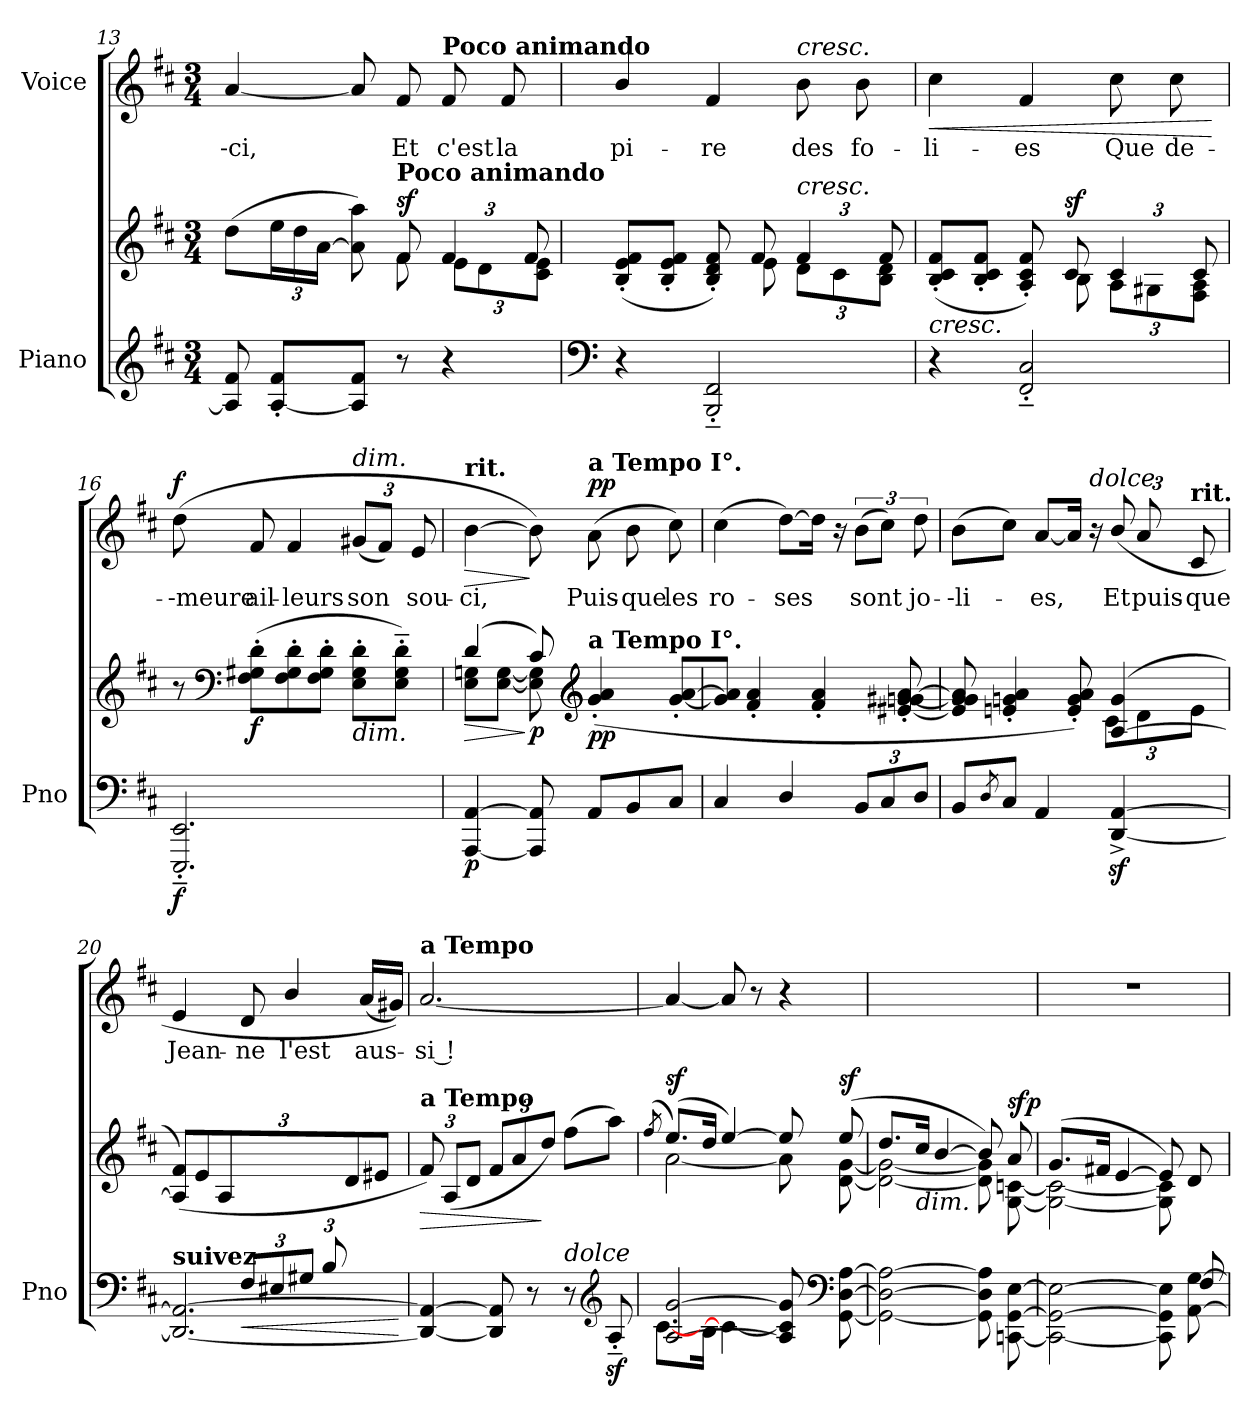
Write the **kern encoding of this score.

**kern	**kern	**dynam	**kern	**text	**dynam
*part2	*part2	*part2	*part1	*part1	*part1
*staff3	*staff2	*staff2/3	*staff1	*staff1	*staff1
*I"Piano	*	*	*I"Voice	*	*
*I'Pno	*	*	*	*	*
*clefG2	*clefG2	*	*clefG2	*	*
*k[f#c#]	*k[f#c#]	*	*k[f#c#]	*	*
*M3/4	*M3/4	*	*M3/4	*	*
=13	=13	=13	=13	=13	=13
*	*^	*	*	*	*
8A/] 8f#/	(8dd\L	4.ryy	.	[4a/	--ci,	.
[8A/' 8f#/'L	24ee\L	.	.	.	.	.
.	24dd\	.	.	.	.	.
.	[<24a\JJ	.	.	.	.	.
8A/] 8f#/J	8a\] 8aa\)	.	.	8a/]	.	.
!	!LO:TX:a:B:t=Poco  animando	!	!	!	!	!
!	!	!	!LO:DY:a	!	!	!
8r	8f#/	8f#\	sf	8f#/	Et	.
*	*Xbrackettup	*	*	*	*	*
!	!	!	!	!LO:TX:a:B:t=Poco  animando	!	!
4r	6f#/	12e\L	.	8f#/	c'est	.
.	.	12d\	.	.	.	.
.	.	.	.	8f#/	la	.
.	12f#/	12c#\ 12e\J	.	.	.	.
=14	=14	=14	=14	=14	=14	=14
*clefF4	*	*	*	*	*	*
4r	(8B/' 8e/' 8f#/'L	4.ryy	.	4b/	pi-	.
.	8B/' 8e/' 8f#/'J	.	.	.	.	.
2BBB/'~ 2FF#/'~	8B/' 8d/' 8f#/')	.	.	4f#/	-re	.
!	!	!	!LO:DY:a	!	!	!
!	!	!	!LO:DY:n=1:b	!	!	!
.	8f#/	8e\	sf mf	.	.	.
!	!	!	!	!LO:TX:a:i:t=cresc.	!	!
!	!LO:TX:a:i:t=cresc.	!	!	!	!	!
.	6f#/	12d\L	.	8b\	des	.
.	.	12c#\	.	.	.	.
.	.	.	.	8b\	fo-	.
.	12f#/	12B\ 12d\J	.	.	.	.
=15	=15	=15	=15	=15	=15	=15
!	!	!	!LO:HP:b	!	!	!LO:HP:b
4r	(8B/' 8c#/' 8f#/'L	4.ryy	<	4cc#\	-li-	<
.	8B/' 8c#/' 8f#/'J	.	.	.	.	.
2FF#/'~ 2C#/'~	8A/' 8c#/' 8f#/')	.	.	4f#/	-es	.
!	!	!	!LO:DY:a	!	!	!
.	8c#/	8B\	sf	.	.	.
.	6c#/	12A\L	.	8cc#\	Que	.
.	.	12G#X\	.	.	.	.
.	.	.	.	8cc#\	de-	.
.	12c#/	12F#\ 12A\J	.	.	.	.
*	*v	*v	*	*	*	*
.	.	[	.	.	[
=16	=16	=16	=16	=16	=16
!	!	!LO:DY:b=2	!	!	!LO:DY:a
2.EEE/'~ 2.EE/'~	8r	f	(8dd\	--meure	f
*	*clefF4	*	*	*	*
!	!	!LO:DY:b	!	!	!
.	(8F#\' 8G#X\' 8d\'L	f	8f#/	ail-	.
.	8F#\' 8G#\' 8d\'	.	4f#/	-leurs	.
.	8F#\' 8G#\' 8d\'J	.	.	.	.
*	*	*	*Xbrackettup	*	*
!	!	!	!LO:TX:a:i:t=dim.	!	!
!	!LO:TX:b:i:t=dim.	!	!	!	!
.	8E\' 8G#\' 8d\'L	.	(12g#X/L	son	.
.	.	.	12f#/J)	.	.
.	8E\'~ 8G#\'~ 8d\'~J)	.	.	.	.
.	.	.	12e/	sou-	.
=17	=17	=17	=17	=17	=17
!	!	!	!LO:TX:a:B:t=rit.	!	!
!	!LO:TX:a:B:t=rit.	!	!	!	!
!	!	!LO:HP:b	!	!	!LO:HP:b
*	*^	*	*	*	*
!	!	!	!LO:DY:n=1:b=2	!	!	!
[4AAA/ [4AA/	(4d/	8E\ 8Gn\L	> p	[4b\	-ci,	>
.	.	[8E\ [>8G\J	.	.	.	.
!	!	!	!LO:DY:n=2:b	!	!	!
8AAA/] 8AA/]	8c#/)	8E\] 8G\]	] p	8b\])	.	]
*	*clefG2	*	*	*	*	*
!	!	!	!	!LO:TX:a:B:t=a  Tempo  I°.	!	!
!	!LO:TX:a:B:t=a  Tempo  I°.	!	!	!	!	!
!	!	!	!LO:DY:n=3:b	!	!	!LO:DY:a
8AA/L	(4g/'> 4a/'>	4.ryy	pp	(8a\	Puis-	pp
8BB/	.	.	.	8b\	-que	.
8C#/J	[8g/'> [8a/'>L	.	.	8cc#\)	les	.
*	*v	*v	*	*	*	*
=18	=18	=18	=18	=18	=18
4C#/	8g/] 8a/]J	.	(4cc#\	ro-	.
.	4f#/'> 4a/'>	.	.	.	.
4D/	.	.	[8dd\L)	-ses	.
.	4f#/'> 4a/'>	.	16dd\Jk]	.	.
.	.	.	16r	.	.
*Xbrackettup	*	*	*brackettup	*	*
12BB/L	.	.	(12b\L	sont	.
12C#/	.	.	12cc#\J)	.	.
.	[8e#X/'> [8gn/'> 8g#X/'> [8a/'>	.	.	.	.
12D/J	.	.	12dd\	jo-	.
=19	=19	=19	=19	=19	=19
*	*^	*	*	*	*
8BB/L	8e#/] 8g/] 8g/ 8a/]	2ryy	.	(8b\L	--li-	.
8qD/	.	.	.	.	.	.
8C#/J	4en/'> 4gn/'> 4a/'>	.	.	8cc#\J)	.	.
4AA/	.	.	.	[<8a/L	-es,	.
.	8e/'> 8g/'> 8a/'>)	.	.	16a/Jk]	.	.
!	!	!	!	!LO:TX:a:i:t=dolce	!	!
.	.	.	.	16r	.	.
*	*	*	*	*Xbrackettup	*	*
[<4DD/z<^ [>4AA/z<^	([<4A/ 4g/	12c#\L	.	(12b/	Et	.
.	.	12d\	.	12a/	puis-	.
!	!	!	!	!LO:TX:a:B:t=rit.	!	!
.	.	12e\J	.	12c#/	-que	.
=20	=20	=20	=20	=20	=20	=20
*^	*	*	*	*	*	*
!LO:TX:a:B:t=suivez	!	!	!	!	!	!	!
*	*	*v	*v	*	*	*	*
4ryy	2.DD/_ 2.AA/_	(>12A/] 12f#/L)	.	4e/	Jean-	.
.	.	12e/	.	.	.	.
.	.	12A/J	.	.	.	.
!	!	!	!LO:HP:b=2	!	!	!
12F#/L	.	3ryy	<	8d/	-ne	.
12E#X/	.	.	.	.	.	.
.	.	.	.	4b/	l'est	.
12G#X/J	.	.	.	.	.	.
12B/L	.	.	.	.	.	.
6ryy	.	12d\	.	.	.	.
.	.	.	.	(<16a/LL	aus-	.
.	.	12e#X\J	.	.	.	.
.	.	.	.	16g#X/JJ))	.	.
*v	*v	*	*	*	*	*
.	.	[	.	.	.
=21	=21	=21	=21	=21	=21
!	!	!	!LO:TX:a:B:t=a Tempo	!	!
!	!LO:TX:a:B:t=a Tempo	!	!	!	!
!	!	!LO:HP:b	!	!	!
4DD/_ 4AA/_	12f#/)	>	[2.a/	-si !	.
.	(12A/L	.	.	.	.
.	12d/J	.	.	.	.
8DD/] 8AA/]	12f#/L	.	.	.	.
.	12a/	.	.	.	.
8r	.	.	.	.	.
.	12dd/J)	]	.	.	.
!LO:TX:a:i:t=dolce	!	!	!	!	!
8r	(8ff#\L	.	.	.	.
*clefG2	*	*	*	*	*
8Az<'~/	8aa\J)	.	.	.	.
=22	=22	=22	=22	=22	=22
.	(8qff#/	.	.	.	.
*^	*^	*	*	*	*
!	!	!	!	!LO:DY:a	!	!	!
[<2A/ [2g/	[>8.c#\L	(8.ee/L)	[2a\	sf	4a/_	.	.
.	16B\Jk	16dd/Jk	.	.	.	.	.
.	4c#\_	[>4ee/)	.	.	8a/]	.	.
.	.	.	.	.	8r	.	.
8A/] 8c#/] 8g/]	4ryy	8ee/]	8a\]	.	4r	.	.
*clefF4	*	*	*	*	*	*	*
!	!	!	!	!LO:DY:a	!	!	!
[8GG\ [>8D\ [>8A\	.	(8ee/	[8d\ [8g\	sf	.	.	.
*v	*v	*	*	*	*	*	*
=23	=23	=23	=23	=23	=23	=23
2GG\_ 2D\_ 2A\_	8.dd/L	2d\_ 2g\_	.	2.ryy	.	.
!	!LO:TX:b:i:t=dim.	!	!	!	!	!
.	16cc#/Jk	.	.	.	.	.
.	[4b/	.	.	.	.	.
8GG\] 8D\] 8A\]	8b/])	8d\] 8g\]	.	.	.	.
!	!	!	!LO:DY:a	!	!	!
!	!	!	!LO:DY:n=1:b	!	!	!
[8CCn\ [8GG\ [8E\	8a/	[8G\ [8cn\	sf p	.	.	.
=24	=24	=24	=24	=24	=24	=24
*^	*	*	*	*	*	*
2CC\_ 2GG\_ 2E\_	8ryy	(8.g/L	2G\_ 2c\_	.	2.r	.	.
*v	*v	*	*	*	*	*	*
.	16f#X/Jk	.	.	.	.	.
.	[4e/	.	.	.	.	.
8CC\] 8GG\] 8E\]	8e/])	8G\] 8c\]	.	.	.	.
*^	*	*	*	*	*	*
!	!	!	!	!LO:DY:a=2	!	!	!
!	!	!	!	!LO:DY:n=1:a	!	!	!
[8AA\ [>8G\	8F#/	8d/	8ryy	pp sf	.	.	.
*v	*v	*	*	*	*	*	*
*	*v	*v	*	*	*	*
=	=	=	=	=	=
*-	*-	*-	*-	*-	*-
